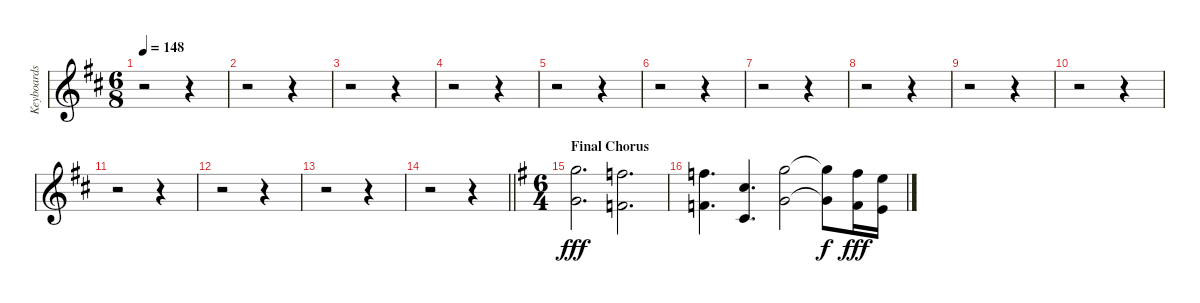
\track ("Keyboards 2 [Strings]" "Keyboards ") {instrument stringensemble1}
\staff {score}
\tuning (D4 A3 F3 C3 G2 D2) {hide}
\ts (6 8)
\tempo 148
\clef g2
\ks d
r.2{dy f} r.4 |
r.2 r.4 |
r.2 r.4 |
r.2 r.4 |
r.2 r.4 |
r.2 r.4 |
r.2 r.4 |
r.2 r.4 |
r.2 r.4 |
r.2 r.4 |
r.2 r.4 |
r.2 r.4 |
r.2 r.4 |
\barLineRight lightlight
r.2 r.4 |
\ts (6 4)
\section ("" "Final Chorus ")
\ks g
(22.2 19.4).2{d dy fff} (20.2 17.4).2{d} |
(20.2 17.4).4{d} (19.3 12.4).4{d} (22.2 19.4).2 (22.2{t} 19.4{t}).8{dy f} (20.2 17.4).16{dy fff} (19.2 16.4).16
